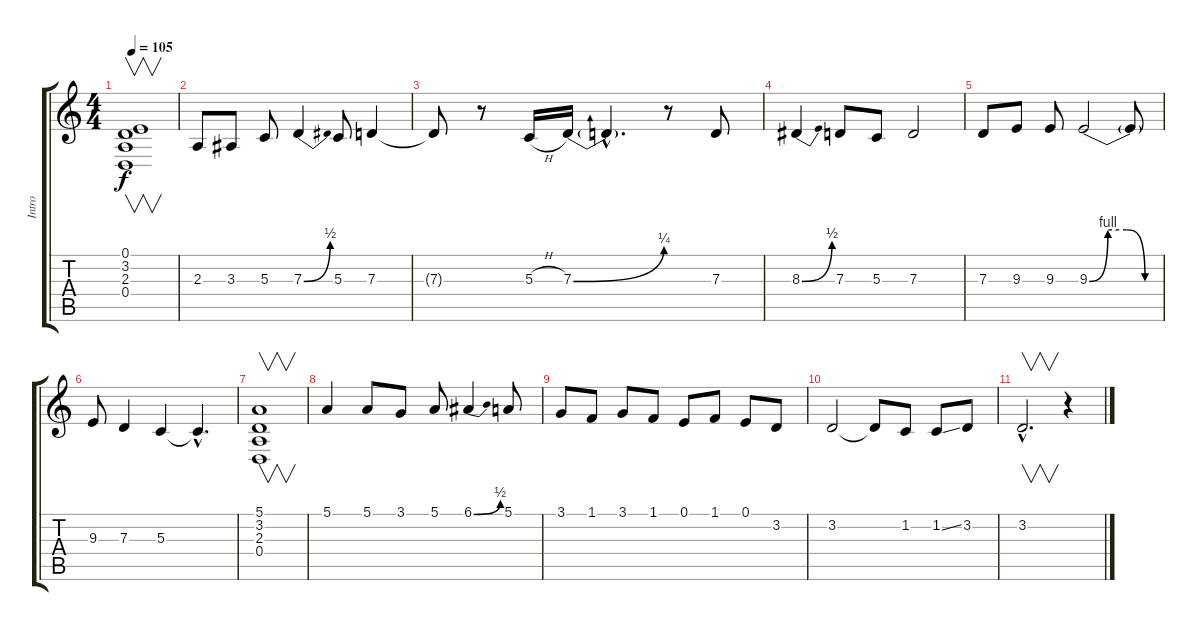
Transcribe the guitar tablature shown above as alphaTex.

\track ("Intro" "Intro") {instrument sitar}
\staff {score tabs}
\tuning (E4 B3 G3 D3 A2 E2) {hide}
\ts (4 4)
\tempo 105
\clef g2
\ks c
(0.1 3.2 2.3 0.4).1{v dy f instrument sitar} |
2.3.8 3.3.8 5.3.8 7.3{be (bend 0 0 60 2)}.4 5.3.8 7.3.4 |
7.3{t}.8 r.8 5.3{h}.16 7.3{be (bend 0 0 60 1)}.16 7.3{hac t}.4{d} r.8 7.3.8 |
8.3{be (bend 0 0 60 2)}.4 7.3.8 5.3.8 7.3.2 |
7.3.8 9.3.8 9.3.8 9.3{be (custom 0 0 15 4 30 4 45 0 60 0)}.2 9.3{t}.8 |
9.3.8 7.3.4 5.3.4 5.3{hac t}.4{d} |
(5.1 3.2 2.3 0.4).1{v} |
5.1.4 5.1.8 3.1.8 5.1.8 6.1{be (bend 0 0 60 2)}.4 5.1.8 |
3.1.8 1.1.8 3.1.8 1.1.8 0.1.8 1.1.8 0.1.8 3.2.8 |
3.2.2 3.2{t}.8 1.2.8 1.2{ss}.8 3.2.8 |
3.2{hac}.2{v d} r.4
